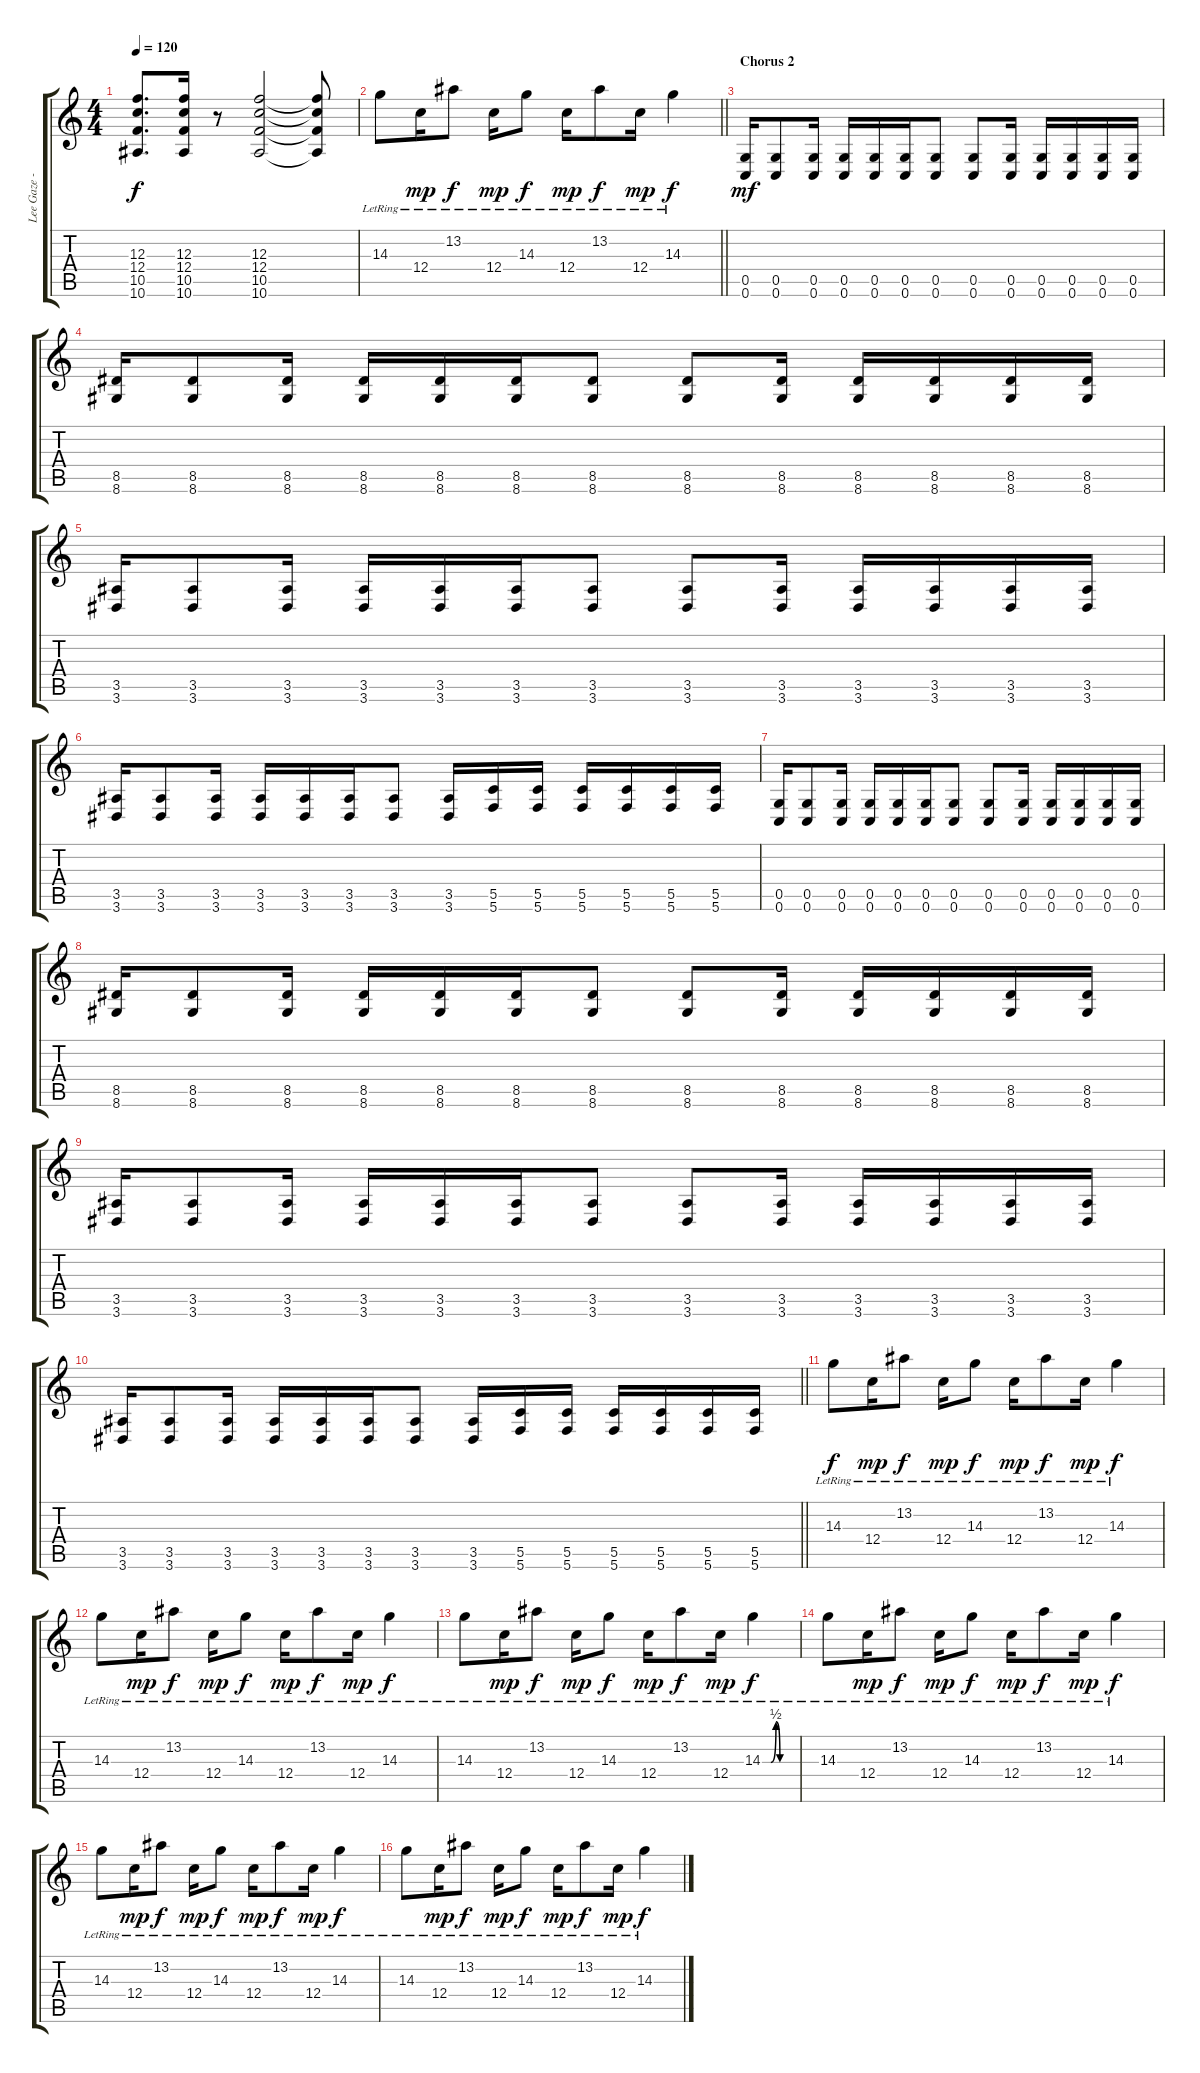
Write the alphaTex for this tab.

\track ("Lee Gaze - Guitar" "Lee Gaze -") {instrument electricguitarjazz}
\staff {score tabs}
\tuning (D4 A3 F3 C3 G2 C2) {hide}
\ts (4 4)
\tempo 120
\clef g2
\ks c
(12.3 12.4 10.5 10.6).8{d dy f} (12.3 12.4 10.5 10.6).16 r.8 (12.3 12.4 10.5 10.6).2 (12.3{t} 12.4{t} 10.5{t} 10.6{t}).8 |
\barLineRight lightlight
14.3{lr}.8{balance 8 instrument electricguitarjazz} 12.4{lr}.16{dy mp} 13.2{lr}.8{dy f} 12.4{lr}.16{dy mp} 14.3{lr}.8{dy f} 12.4{lr}.16{dy mp} 13.2{lr}.8{dy f} 12.4{lr}.16{dy mp} 14.3{lr}.4{dy f} |
\section ("" "Chorus 2")
(0.5 0.6).16{dy mf volume 10 balance 1 instrument overdrivenguitar} (0.5 0.6).8 (0.5 0.6).16 (0.5 0.6).16 (0.5 0.6).16 (0.5 0.6).16 (0.5 0.6).8 (0.5 0.6).8 (0.5 0.6).16 (0.5 0.6).16 (0.5 0.6).16 (0.5 0.6).16 (0.5 0.6).16 |
(8.5 8.6).16 (8.5 8.6).8 (8.5 8.6).16 (8.5 8.6).16 (8.5 8.6).16 (8.5 8.6).16 (8.5 8.6).8 (8.5 8.6).8 (8.5 8.6).16 (8.5 8.6).16 (8.5 8.6).16 (8.5 8.6).16 (8.5 8.6).16 |
(3.5 3.6).16 (3.5 3.6).8 (3.5 3.6).16 (3.5 3.6).16 (3.5 3.6).16 (3.5 3.6).16 (3.5 3.6).8 (3.5 3.6).8 (3.5 3.6).16 (3.5 3.6).16 (3.5 3.6).16 (3.5 3.6).16 (3.5 3.6).16 |
(3.5 3.6).16 (3.5 3.6).8 (3.5 3.6).16 (3.5 3.6).16 (3.5 3.6).16 (3.5 3.6).16 (3.5 3.6).8 (3.5 3.6).16 (5.5 5.6).16 (5.5 5.6).16 (5.5 5.6).16 (5.5 5.6).16 (5.5 5.6).16 (5.5 5.6).16 |
(0.5 0.6).16{balance 1 instrument overdrivenguitar} (0.5 0.6).8 (0.5 0.6).16 (0.5 0.6).16 (0.5 0.6).16 (0.5 0.6).16 (0.5 0.6).8 (0.5 0.6).8 (0.5 0.6).16 (0.5 0.6).16 (0.5 0.6).16 (0.5 0.6).16 (0.5 0.6).16 |
(8.5 8.6).16 (8.5 8.6).8 (8.5 8.6).16 (8.5 8.6).16 (8.5 8.6).16 (8.5 8.6).16 (8.5 8.6).8 (8.5 8.6).8 (8.5 8.6).16 (8.5 8.6).16 (8.5 8.6).16 (8.5 8.6).16 (8.5 8.6).16 |
(3.5 3.6).16 (3.5 3.6).8 (3.5 3.6).16 (3.5 3.6).16 (3.5 3.6).16 (3.5 3.6).16 (3.5 3.6).8 (3.5 3.6).8 (3.5 3.6).16 (3.5 3.6).16 (3.5 3.6).16 (3.5 3.6).16 (3.5 3.6).16 |
\barLineRight lightlight
(3.5 3.6).16 (3.5 3.6).8 (3.5 3.6).16 (3.5 3.6).16 (3.5 3.6).16 (3.5 3.6).16 (3.5 3.6).8 (3.5 3.6).16 (5.5 5.6).16 (5.5 5.6).16 (5.5 5.6).16 (5.5 5.6).16 (5.5 5.6).16 (5.5 5.6).16 |
14.3{lr}.8{dy f volume 12 balance 8 instrument electricguitarjazz} 12.4{lr}.16{dy mp} 13.2{lr}.8{dy f} 12.4{lr}.16{dy mp} 14.3{lr}.8{dy f} 12.4{lr}.16{dy mp} 13.2{lr}.8{dy f} 12.4{lr}.16{dy mp} 14.3{lr}.4{dy f} |
14.3{lr}.8 12.4{lr}.16{dy mp} 13.2{lr}.8{dy f} 12.4{lr}.16{dy mp} 14.3{lr}.8{dy f} 12.4{lr}.16{dy mp} 13.2{lr}.8{dy f} 12.4{lr}.16{dy mp} 14.3{lr}.4{dy f} |
14.3{lr}.8 12.4{lr}.16{dy mp} 13.2{lr}.8{dy f} 12.4{lr}.16{dy mp} 14.3{lr}.8{dy f} 12.4{lr}.16{dy mp} 13.2{lr}.8{dy f} 12.4{lr}.16{dy mp} 14.3{be (custom 0 0 15 0 24 2 31 0 60 0) lr}.4{dy f} |
14.3{lr}.8 12.4{lr}.16{dy mp} 13.2{lr}.8{dy f} 12.4{lr}.16{dy mp} 14.3{lr}.8{dy f} 12.4{lr}.16{dy mp} 13.2{lr}.8{dy f} 12.4{lr}.16{dy mp} 14.3{lr}.4{dy f} |
14.3{lr}.8 12.4{lr}.16{dy mp} 13.2{lr}.8{dy f} 12.4{lr}.16{dy mp} 14.3{lr}.8{dy f} 12.4{lr}.16{dy mp} 13.2{lr}.8{dy f} 12.4{lr}.16{dy mp} 14.3{lr}.4{dy f} |
14.3{lr}.8 12.4{lr}.16{dy mp} 13.2{lr}.8{dy f} 12.4{lr}.16{dy mp} 14.3{lr}.8{dy f} 12.4{lr}.16{dy mp} 13.2{lr}.8{dy f} 12.4{lr}.16{dy mp} 14.3{lr}.4{dy f}
